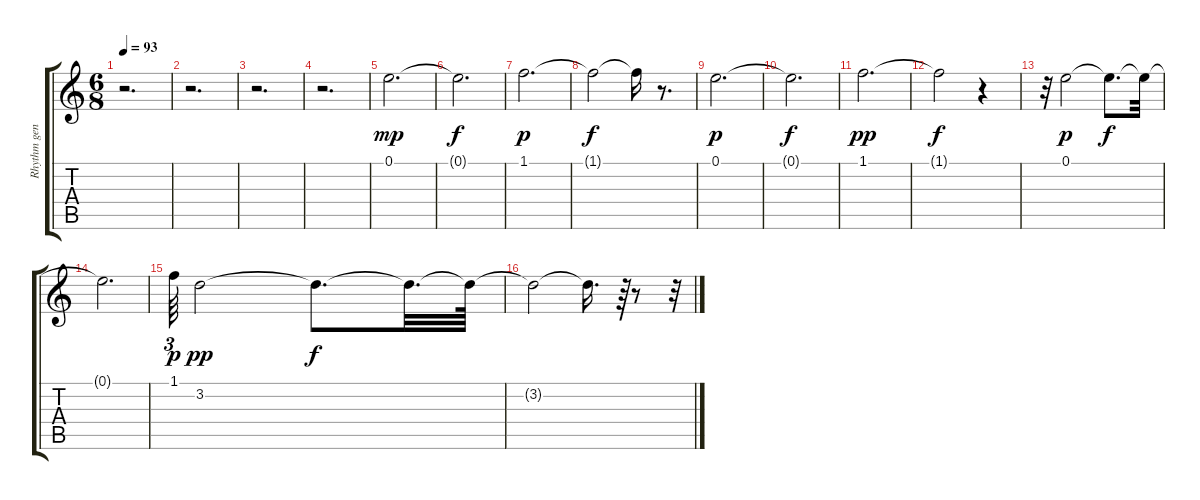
\track ("Rhythm generated by" "Rhythm gen") {instrument acousticguitarsteel}
\staff {score tabs}
\tuning (E4 B3 G3 D3 A2 E2) {hide}
\ts (6 8)
\tempo 93
\clef g2
\ks c
r.2{d dy mp} |
r.2{d} |
r.2{d} |
r.2{d} |
0.1.2{d} |
0.1{t}.2{d dy f} |
1.1.2{d dy p} |
1.1{t}.2{dy f} 1.1{t}.16 r.8{d} |
0.1.2{d dy p} |
0.1{t}.2{d dy f} |
1.1.2{d dy pp} |
1.1{t}.2{dy f} r.4 |
r.32 0.1.2{dy p} 0.1{t}.8{d dy f} 0.1{t}.32 |
0.1{t}.2{d} |
1.1.64{tu (3 2) dy p} 3.2.2{dy pp} 3.2{t}.8{d dy f} 3.2{t}.32{d} 3.2{t}.64 |
3.2{t}.2 3.2{t}.16{d} r.64{tu (3 2)} r.8 r.32{tu (3 2)}
